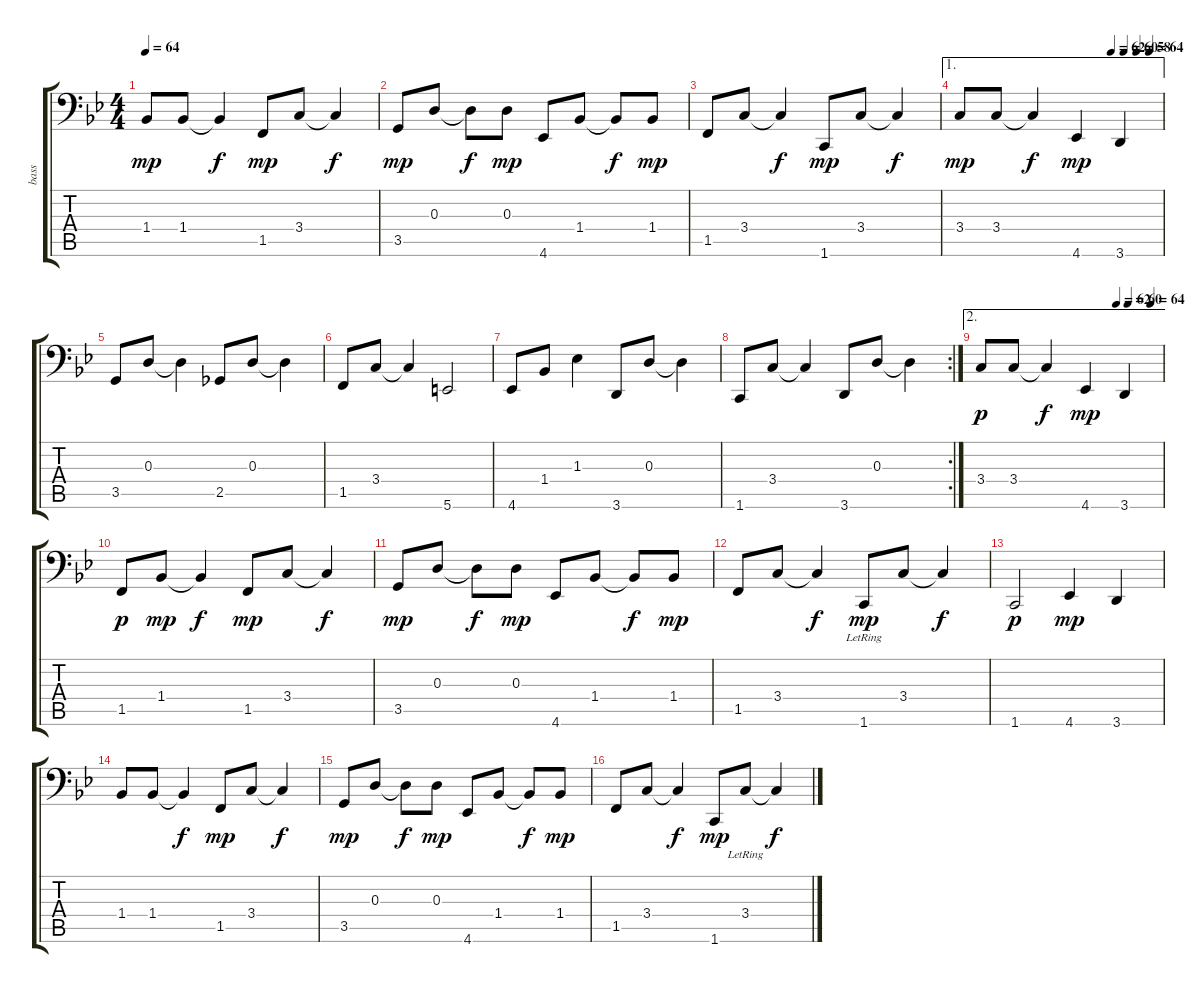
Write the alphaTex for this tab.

\track ("bass" "bass") {instrument electricbassfinger}
\staff {score tabs}
\tuning (C3 G2 D2 A1 E1 B0) {hide}
\ts (4 4)
\tempo 64
\clef f4
\ks gminor
1.4.8{dy mp} 1.4.8 1.4{t}.4{dy f} 1.5.8{dy mp} 3.4.8 3.4{t}.4{dy f} |
3.5.8{dy mp} 0.3.8 0.3{t}.8{dy f} 0.3.8{dy mp} 4.6.8 1.4.8 1.4{t}.8{dy f} 1.4.8{dy mp} |
1.5.8 3.4.8 3.4{t}.4{dy f} 1.6.8{dy mp} 3.4.8 3.4{t}.4{dy f} |
\ae 1
\tempo (62 0.75)
\tempo (60 0.8125)
\tempo (58 0.875)
\tempo (64 0.9375)
3.4.8{dy mp} 3.4.8 3.4{t}.4{dy f} 4.6.4{dy mp} 3.6.4 |
3.5.8 0.3.8 0.3{t}.4 2.5.8 0.3.8 0.3{t}.4 |
1.5.8 3.4.8 3.4{t}.4 5.6.2 |
4.6.8 1.4.8 1.3.4 3.6.8 0.3.8 0.3{t}.4 |
\rc 2
1.6.8 3.4.8 3.4{t}.4 3.6.8 0.3.8 0.3{t}.4 |
\ae 2
\tempo (62 0.75)
\tempo (60 0.8125)
\tempo (64 0.9375)
3.4.8{dy p} 3.4.8 3.4{t}.4{dy f} 4.6.4{dy mp} 3.6.4 |
1.5.8{dy p} 1.4.8{dy mp} 1.4{t}.4{dy f} 1.5.8{dy mp} 3.4.8 3.4{t}.4{dy f} |
3.5.8{dy mp} 0.3.8 0.3{t}.8{dy f} 0.3.8{dy mp} 4.6.8 1.4.8 1.4{t}.8{dy f} 1.4.8{dy mp} |
1.5.8 3.4.8 3.4{t}.4{dy f} 1.6{lr}.8{dy mp} 3.4.8 3.4{t}.4{dy f} |
1.6.2{dy p} 4.6.4{dy mp} 3.6.4 |
1.4.8 1.4.8 1.4{t}.4{dy f} 1.5.8{dy mp} 3.4.8 3.4{t}.4{dy f} |
3.5.8{dy mp} 0.3.8 0.3{t}.8{dy f} 0.3.8{dy mp} 4.6.8 1.4.8 1.4{t}.8{dy f} 1.4.8{dy mp} |
1.5.8 3.4.8 3.4{t}.4{dy f} 1.6.8{dy mp} 3.4{lr}.8 3.4{t}.4{dy f}
